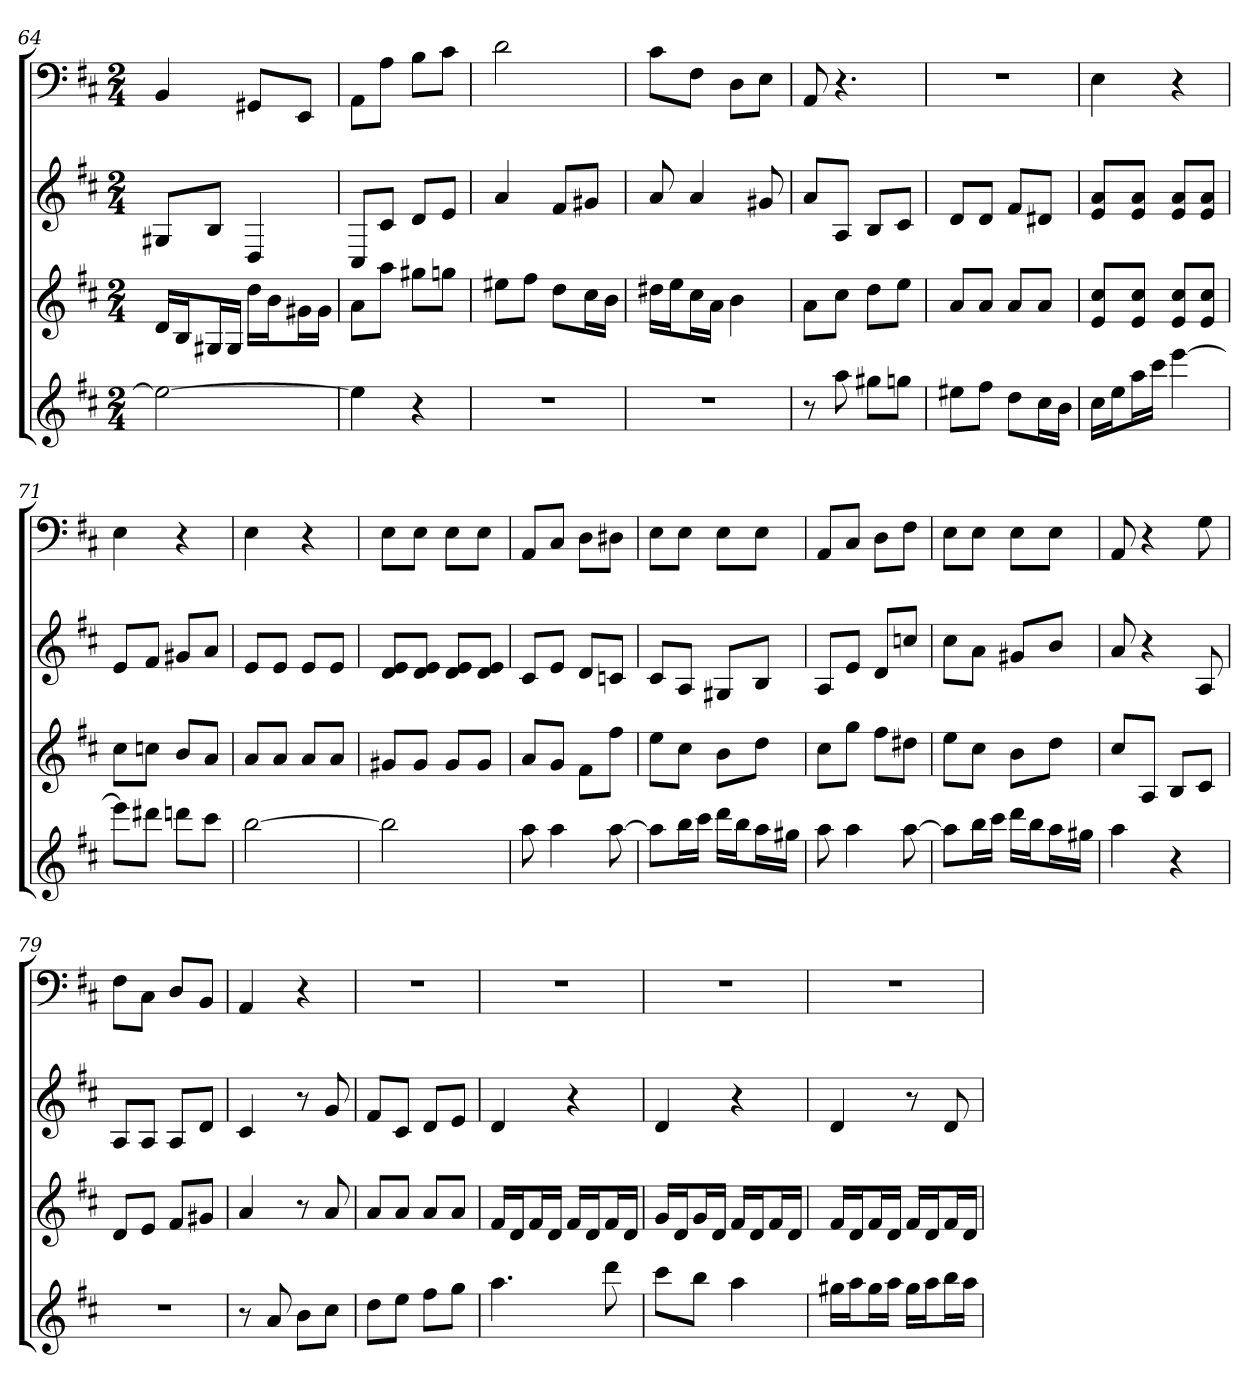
**kern	**kern	**kern	**kern
*part4	*part3	*part2	*part1
*staff4	*staff3	*staff2	*staff1
*k[f#c#]	*k[f#c#]	*k[f#c#]	*k[f#c#]
*D:	*D:	*D:	*D:
*M2/4	*M2/4	*M2/4	*M2/4
=64	=64	=64	=64
2ee_	16dLL	8G#XL	4BB
.	16BJ	.	.
.	16G#XL	8BJ	.
.	16G#JJ	.	.
.	16ddLL	4D	8GG#XL
.	16bJ	.	.
.	16g#XL	.	8EEJ
.	16g#JJ	.	.
=65	=65	=65	=65
4ee]	8aL	8C#L	8AAL
.	8aaJ	8c#J	8AJ
4r	8gg#XL	8dL	8BL
.	8ggnJ	8eJ	8c#J
=66	=66	=66	=66
2r	8ee#XL	4a	2d
.	8ff#J	.	.
.	8ddL	8f#L	.
.	16cc#L	8g#XJ	.
.	16bJJ	.	.
=67	=67	=67	=67
2r	16dd#XLL	8a	8c#L
.	16eeJ	.	.
.	16cc#L	4a	8F#J
.	16aJJ	.	.
.	4b	.	8DL
.	.	8g#X	8EJ
=68	=68	=68	=68
8r	8aL	8aL	8AA
8aa	8cc#J	8AJ	4.r
8gg#XL	8ddL	8BL	.
8ggnJ	8eeJ	8c#J	.
=69	=69	=69	=69
8ee#XL	8aL	8dL	2r
8ff#J	8aJ	8dJ	.
8ddL	8aL	8f#L	.
16cc#L	8aJ	8d#XJ	.
16bJJ	.	.	.
=70	=70	=70	=70
16cc#LL	8e 8cc#L	8e 8aL	4E
16eeJ	.	.	.
16aaL	8e 8cc#J	8e 8aJ	.
16ccc#JJ	.	.	.
[4eee	8e 8cc#L	8e 8aL	4r
.	8e 8cc#J	8e 8aJ	.
=71	=71	=71	=71
8eeeL]	8cc#L	8eL	4E
8ddd#XJ	8ccnJ	8f#J	.
8dddnL	8bL	8g#XL	4r
8ccc#J	8aJ	8aJ	.
=72	=72	=72	=72
[2bb	8aL	8eL	4E
.	8aJ	8eJ	.
.	8aL	8eL	4r
.	8aJ	8eJ	.
=73	=73	=73	=73
2bb]	8g#XL	8d 8eL	8EL
.	8g#J	8d 8eJ	8EJ
.	8g#L	8d 8eL	8EL
.	8g#J	8d 8eJ	8EJ
=74	=74	=74	=74
8aa	8aL	8c#L	8AAL
4aa	8gJ	8eJ	8C#J
.	8f#L	8dL	8DL
[8aa	8ff#J	8cnJ	8D#XJ
=75	=75	=75	=75
8aaL]	8eeL	8c#L	8EL
16bbL	8cc#J	8AJ	8EJ
16ccc#JJ	.	.	.
16dddLL	8bL	8G#XL	8EL
16bbJ	.	.	.
16aaL	8ddJ	8BJ	8EJ
16gg#XJJ	.	.	.
=76	=76	=76	=76
8aa	8cc#L	8AL	8AAL
4aa	8ggJ	8eJ	8C#J
.	8ff#L	8dL	8DL
[8aa	8dd#XJ	8ccnJ	8F#J
=77	=77	=77	=77
8aaL]	8eeL	8cc#L	8EL
16bbL	8cc#J	8aJ	8EJ
16ccc#JJ	.	.	.
16dddLL	8bL	8g#XL	8EL
16bbJ	.	.	.
16aaL	8ddJ	8bJ	8EJ
16gg#XJJ	.	.	.
=78	=78	=78	=78
4aa	8cc#L	8a	8AA
.	8AJ	4r	4r
4r	8BL	.	.
.	8c#J	8A	8G
=79	=79	=79	=79
2r	8dL	8AL	8F#L
.	8eJ	8AJ	8C#J
.	8f#L	8AL	8DL
.	8g#XJ	8dJ	8BBJ
=80	=80	=80	=80
8r	4a	4c#	4AA
8a	.	.	.
8bL	8r	8r	4r
8cc#J	8a	8g	.
=81	=81	=81	=81
8ddL	8aL	8f#L	2r
8eeJ	8aJ	8c#J	.
8ff#L	8aL	8dL	.
8ggJ	8aJ	8eJ	.
=82	=82	=82	=82
4.aa	16f#LL	4d	2r
.	16dJ	.	.
.	16f#L	.	.
.	16dJJ	.	.
.	16f#LL	4r	.
.	16dJ	.	.
8ddd	16f#L	.	.
.	16dJJ	.	.
=83	=83	=83	=83
8ccc#L	16gLL	4d	2r
.	16dJ	.	.
8bbJ	16gL	.	.
.	16dJJ	.	.
4aa	16f#LL	4r	.
.	16dJ	.	.
.	16f#L	.	.
.	16dJJ	.	.
=84	=84	=84	=84
16gg#XLL	16f#LL	4d	2r
16aaJ	16dJ	.	.
16gg#L	16f#L	.	.
16aaJJ	16dJJ	.	.
16gg#LL	16f#LL	8r	.
16aaJ	16dJ	.	.
16bbL	16f#L	8d	.
16aaJJ	16dJJ	.	.
=	=	=	=
*-	*-	*-	*-
